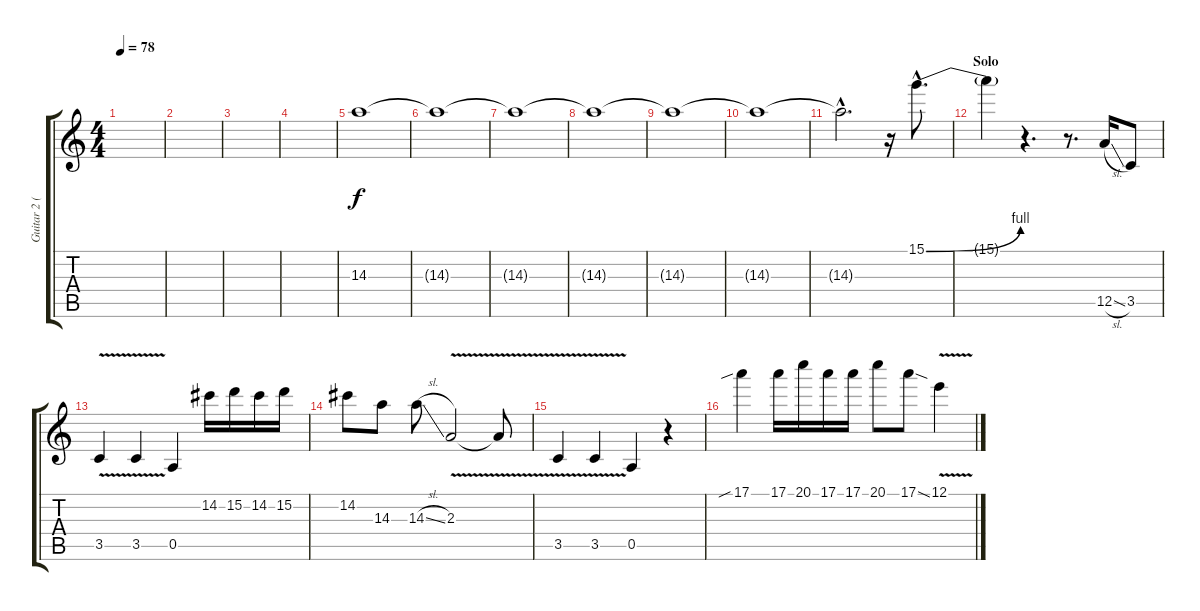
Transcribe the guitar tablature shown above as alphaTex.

\track ("Guitar 2 (Solo Guitar)" "Guitar 2 (") {instrument overdrivenguitar}
\staff {score tabs}
\tuning (E4 B3 G3 D3 A2 E2) {hide}
\ts (4 4)
\tempo 78
\clef g2
\ks c
|
|
|
|
14.3.1 |
14.3{t}.1 |
14.3{t}.1 |
14.3{t}.1 |
14.3{t}.1 |
14.3{t}.1 |
14.3{hac t}.2{d} r.16 15.1{be (bend 0 0 60 4) hac}.8{d} |
\section ("" "Solo")
15.1{t}.4 r.4{d} r.8{d} 12.5{sl}.16 3.5.8 |
3.5{v}.4 3.5{v}.4 0.5.4 14.2.16 15.2.16 14.2.16 15.2.16 |
14.2.8 14.3.8 14.3{sl}.8 2.3{v}.2 2.3{t}.8 |
3.5{v}.4 3.5{v}.4 0.5.4 r.4 |
17.1{sib}.4 17.1.16 20.1.16 17.1.16 17.1.16 20.1.8 17.1{sod}.8 12.1{v}.4
